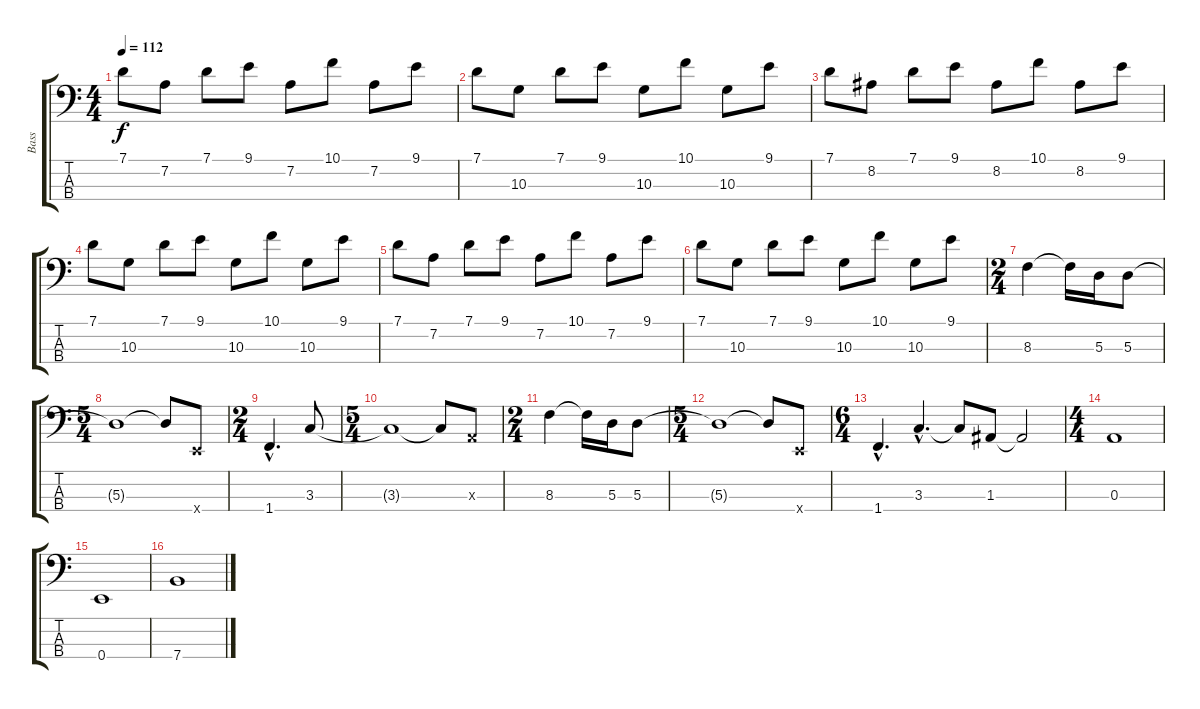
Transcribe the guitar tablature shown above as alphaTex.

\track ("Bass" "Bass") {instrument electricbassfinger}
\staff {score tabs}
\tuning (G2 D2 A1 E1) {hide}
\ts (4 4)
\tempo 112
\clef f4
\ks c
7.1.8{dy f} 7.2.8 7.1.8 9.1.8 7.2.8 10.1.8 7.2.8 9.1.8 |
7.1.8 10.3.8 7.1.8 9.1.8 10.3.8 10.1.8 10.3.8 9.1.8 |
7.1.8 8.2.8 7.1.8 9.1.8 8.2.8 10.1.8 8.2.8 9.1.8 |
7.1.8 10.3.8 7.1.8 9.1.8 10.3.8 10.1.8 10.3.8 9.1.8 |
7.1.8 7.2.8 7.1.8 9.1.8 7.2.8 10.1.8 7.2.8 9.1.8 |
7.1.8 10.3.8 7.1.8 9.1.8 10.3.8 10.1.8 10.3.8 9.1.8 |
\ts (2 4)
8.3.4 8.3{t}.16 5.3.16 5.3.8 |
\ts (5 4)
5.3{t}.1 5.3{t}.8 0.4{x}.8 |
\ts (2 4)
1.4{hac}.4{d} 3.3.8 |
\ts (5 4)
3.3{t}.1 3.3{t}.8 0.3{x}.8 |
\ts (2 4)
8.3.4 8.3{t}.16 5.3.16 5.3.8 |
\ts (5 4)
5.3{t}.1 5.3{t}.8 0.4{x}.8 |
\ts (6 4)
1.4{hac}.4{d} 3.3{hac}.4{d} 3.3{t}.8 1.3.8 1.3{t}.2 |
\ts (4 4)
0.3.1 |
0.4.1 |
7.4.1
